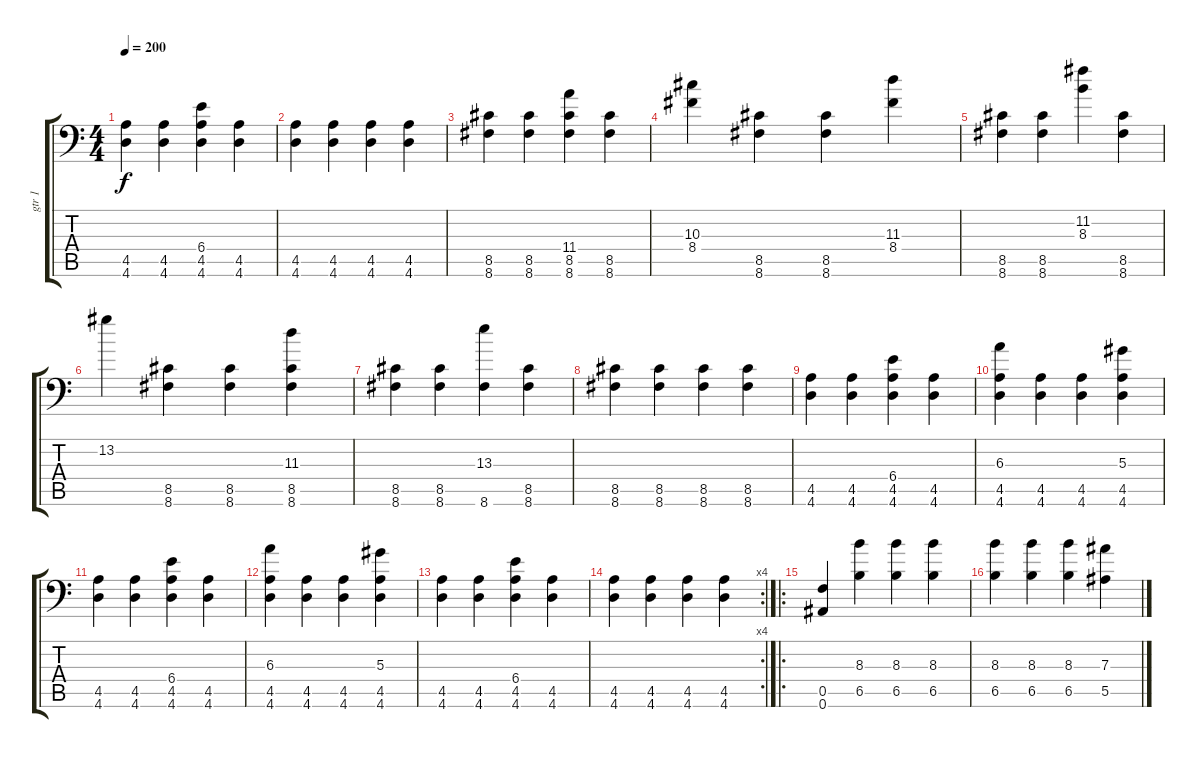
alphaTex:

\track ("gtr 1" "gtr 1") {instrument distortionguitar}
\staff {score tabs}
\tuning (C4 G3 Eb3 Bb2 F2 Bb1) {hide}
\ts (4 4)
\tempo 200
\clef f4
\ks c
(4.5 4.6).4{dy f} (4.5 4.6).4 (6.4 4.5 4.6).4 (4.5 4.6).4 |
(4.5 4.6).4 (4.5 4.6).4 (4.5 4.6).4 (4.5 4.6).4 |
(8.5 8.6).4{volume 16 balance 16} (8.5 8.6).4 (11.4 8.5 8.6).4 (8.5 8.6).4 |
(10.3 8.4).4 (8.5 8.6).4 (8.5 8.6).4 (11.3 8.4).4 |
(8.5 8.6).4 (8.5 8.6).4 (11.2 8.3).4 (8.5 8.6).4 |
13.2.4 (8.5 8.6).4 (8.5 8.6).4 (11.3 8.5 8.6).4 |
(8.5 8.6).4 (8.5 8.6).4 (13.3 8.6).4 (8.5 8.6).4 |
(8.5 8.6).4 (8.5 8.6).4 (8.5 8.6).4 (8.5 8.6).4 |
(4.5 4.6).4 (4.5 4.6).4 (6.4 4.5 4.6).4 (4.5 4.6).4 |
(6.3 4.5 4.6).4 (4.5 4.6).4 (4.5 4.6).4 (5.3 4.5 4.6).4 |
(4.5 4.6).4 (4.5 4.6).4 (6.4 4.5 4.6).4 (4.5 4.6).4 |
(6.3 4.5 4.6).4 (4.5 4.6).4 (4.5 4.6).4 (5.3 4.5 4.6).4 |
(4.5 4.6).4 (4.5 4.6).4 (6.4 4.5 4.6).4 (4.5 4.6).4 |
\rc 4
(4.5 4.6).4 (4.5 4.6).4 (4.5 4.6).4 (4.5 4.6).4 |
\ro
(0.5 0.6).4 (8.3 6.5).4 (8.3 6.5).4 (8.3 6.5).4 |
(8.3 6.5).4 (8.3 6.5).4 (8.3 6.5).4 (7.3 5.5).4
